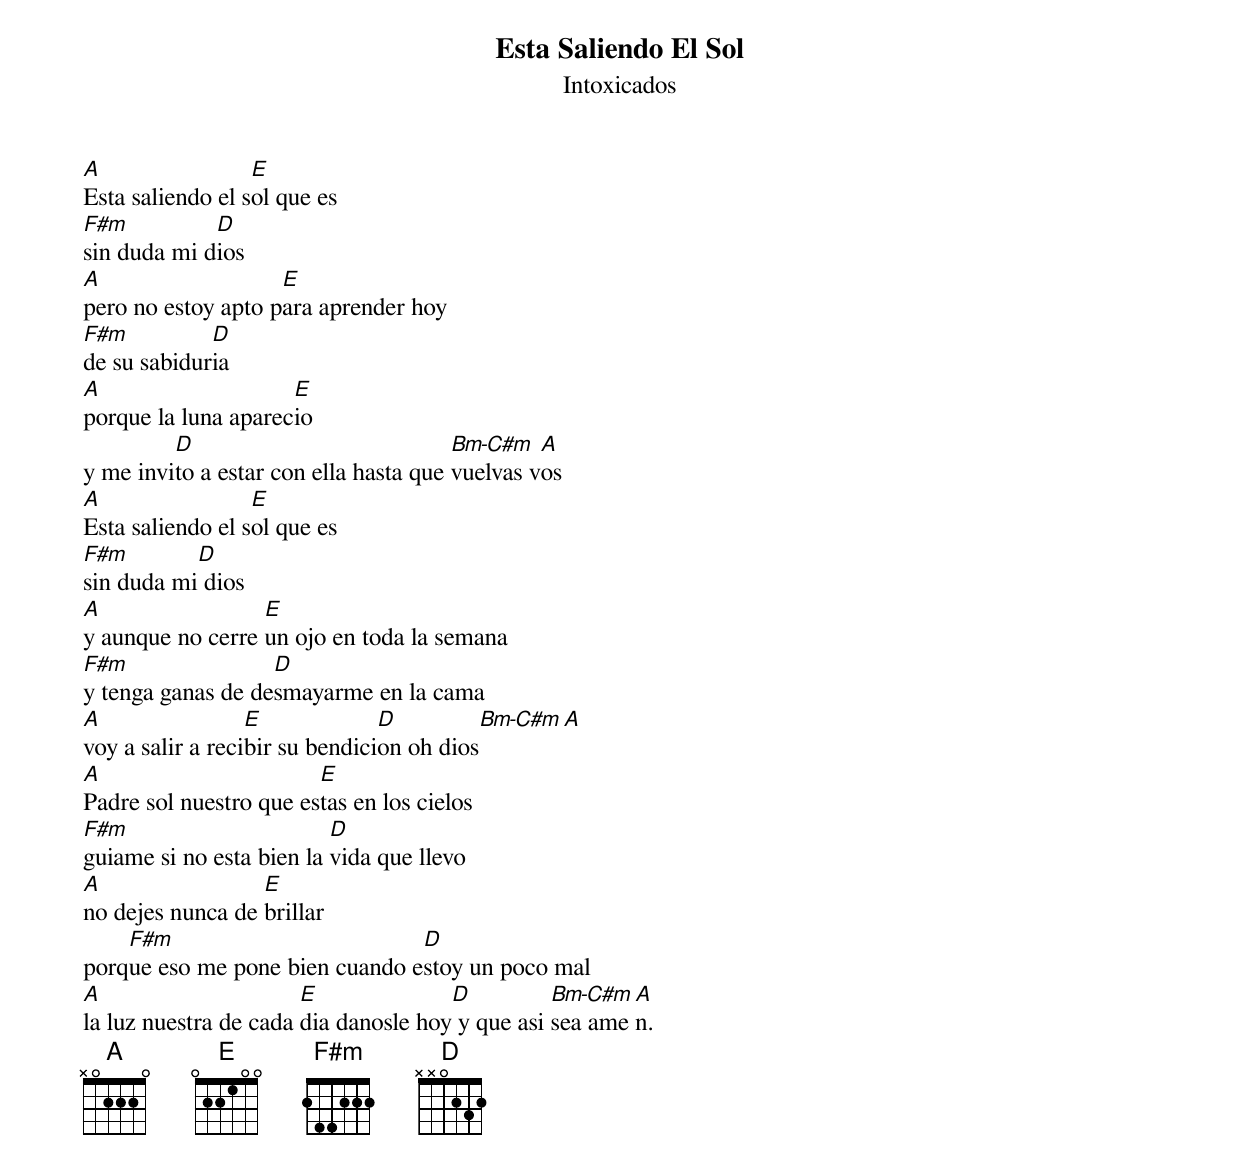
Esta Saliendo El Sol
Intoxicados

A                 E
Esta saliendo el sol que es
F#m          D
sin duda mi dios
A                   E
pero no estoy apto para aprender hoy
F#m          D
de su sabiduria
A                    E
porque la luna aparecio
         D                             Bm-C#m   A
y me invito a estar con ella hasta que vuelvas vos
A                 E
Esta saliendo el sol que es
F#m        D
sin duda mi dios
A                 E
y aunque no cerre un ojo en toda la semana
F#m                D
y tenga ganas de desmayarme en la cama
A                 E             D         Bm-C#m  A
voy a salir a recibir su bendicion oh dios
A                       E
Padre sol nuestro que estas en los cielos
F#m                       D
guiame si no esta bien la vida que llevo
A                 E
no dejes nunca de brillar
    F#m                         D
porque eso me pone bien cuando estoy un poco mal
A                      E              D          Bm-C#m A
la luz nuestra de cada dia danosle hoy y que asi sea amen.
